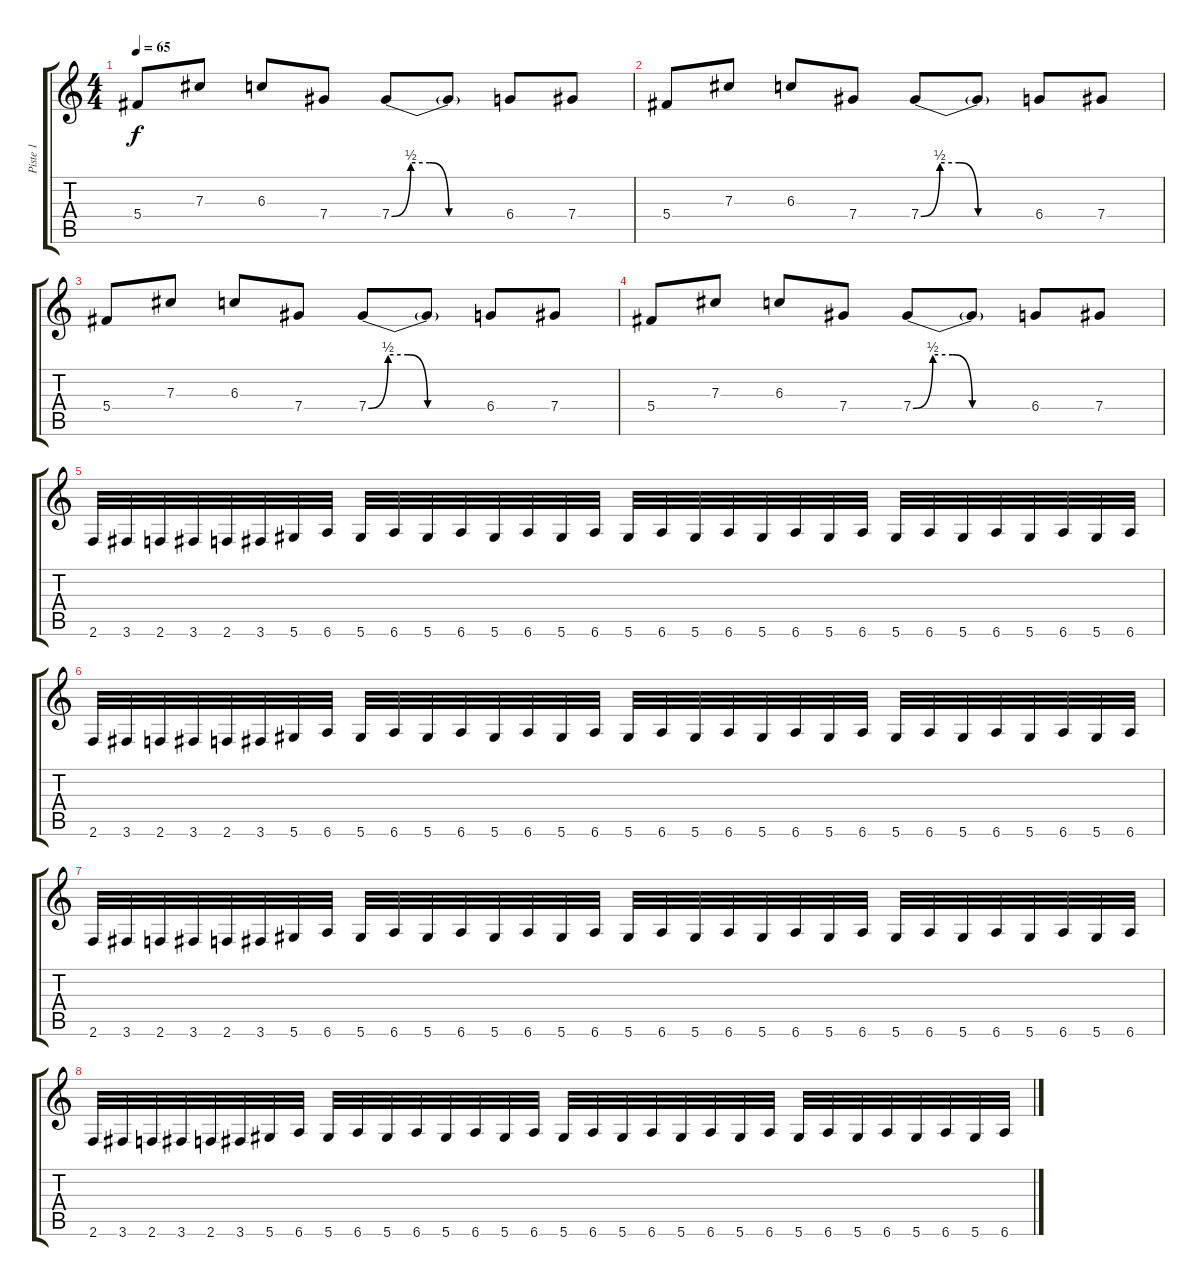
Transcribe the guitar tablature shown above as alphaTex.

\track ("Piste 1" "Piste 1") {instrument distortionguitar}
\staff {score tabs}
\tuning (Eb4 Bb3 Gb3 Db3 Ab2 Eb2) {hide}
\ts (4 4)
\tempo 65
\clef g2
\ks c
5.4.8{dy f} 7.3.8 6.3.8 7.4.8 7.4{be (custom 0 0 10 2 20 2 30 0 60 0)}.8 7.4{t}.8 6.4.8 7.4.8 |
5.4.8 7.3.8 6.3.8 7.4.8 7.4{be (custom 0 0 10 2 20 2 30 0 60 0)}.8 7.4{t}.8 6.4.8 7.4.8 |
5.4.8 7.3.8 6.3.8 7.4.8 7.4{be (custom 0 0 10 2 20 2 30 0 60 0)}.8 7.4{t}.8 6.4.8 7.4.8 |
5.4.8 7.3.8 6.3.8 7.4.8 7.4{be (custom 0 0 10 2 20 2 30 0 60 0)}.8 7.4{t}.8 6.4.8 7.4.8 |
2.6.32 3.6.32 2.6.32 3.6.32 2.6.32 3.6.32 5.6.32 6.6.32 5.6.32 6.6.32 5.6.32 6.6.32 5.6.32 6.6.32 5.6.32 6.6.32 5.6.32 6.6.32 5.6.32 6.6.32 5.6.32 6.6.32 5.6.32 6.6.32 5.6.32 6.6.32 5.6.32 6.6.32 5.6.32 6.6.32 5.6.32 6.6.32 |
2.6.32 3.6.32 2.6.32 3.6.32 2.6.32 3.6.32 5.6.32 6.6.32 5.6.32 6.6.32 5.6.32 6.6.32 5.6.32 6.6.32 5.6.32 6.6.32 5.6.32 6.6.32 5.6.32 6.6.32 5.6.32 6.6.32 5.6.32 6.6.32 5.6.32 6.6.32 5.6.32 6.6.32 5.6.32 6.6.32 5.6.32 6.6.32 |
2.6.32 3.6.32 2.6.32 3.6.32 2.6.32 3.6.32 5.6.32 6.6.32 5.6.32 6.6.32 5.6.32 6.6.32 5.6.32 6.6.32 5.6.32 6.6.32 5.6.32 6.6.32 5.6.32 6.6.32 5.6.32 6.6.32 5.6.32 6.6.32 5.6.32 6.6.32 5.6.32 6.6.32 5.6.32 6.6.32 5.6.32 6.6.32 |
2.6.32 3.6.32 2.6.32 3.6.32 2.6.32 3.6.32 5.6.32 6.6.32 5.6.32 6.6.32 5.6.32 6.6.32 5.6.32 6.6.32 5.6.32 6.6.32 5.6.32 6.6.32 5.6.32 6.6.32 5.6.32 6.6.32 5.6.32 6.6.32 5.6.32 6.6.32 5.6.32 6.6.32 5.6.32 6.6.32 5.6.32 6.6.32
